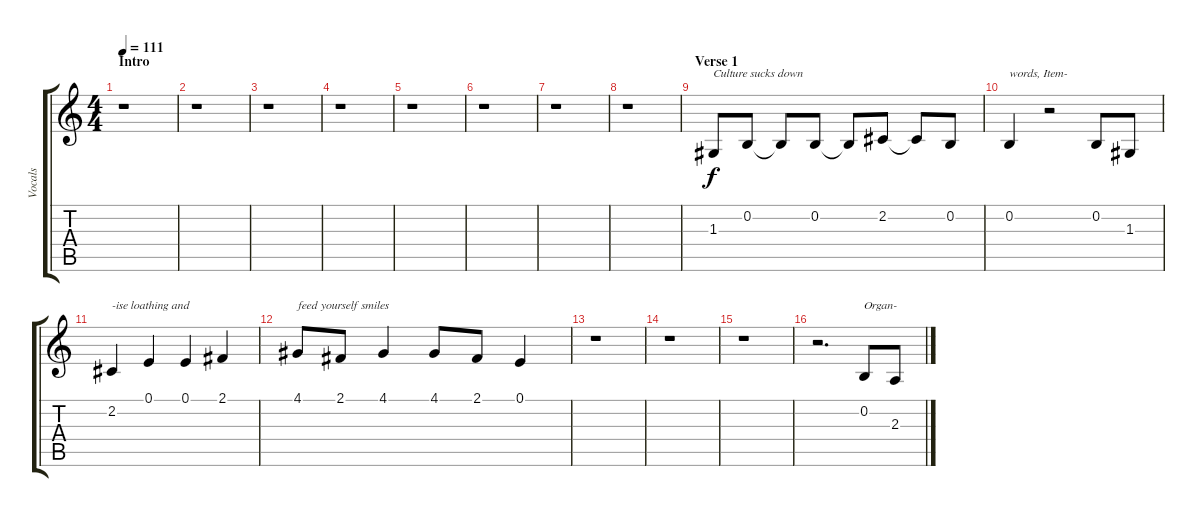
\track ("Vocals" "Vocals") {instrument tenorsax}
\staff {score tabs}
\tuning (E4 B3 G3 D3 A2 E2) {hide}
\ts (4 4)
\section ("" "Intro")
\tempo 111
\clef g2
\ks c
r.1{dy f instrument tenorsax} |
r.1 |
r.1 |
r.1 |
r.1 |
r.1 |
r.1 |
r.1 |
\section ("" "Verse 1")
1.3.8{txt "Culture sucks down"} 0.2.8 0.2{t}.8 0.2.8 0.2{t}.8 2.2.8 2.2{t}.8 0.2.8 |
0.2.4{txt "words, Item-"} r.2 0.2.8 1.3.8 |
2.2.4{txt "-ise loathing and"} 0.1.4 0.1.4 2.1.4 |
4.1.8{txt "feed yourself smiles"} 2.1.8 4.1.4 4.1.8 2.1.8 0.1.4 |
r.1 |
r.1 |
r.1 |
r.2{d} 0.2.8{txt "Organ-"} 2.3.8
